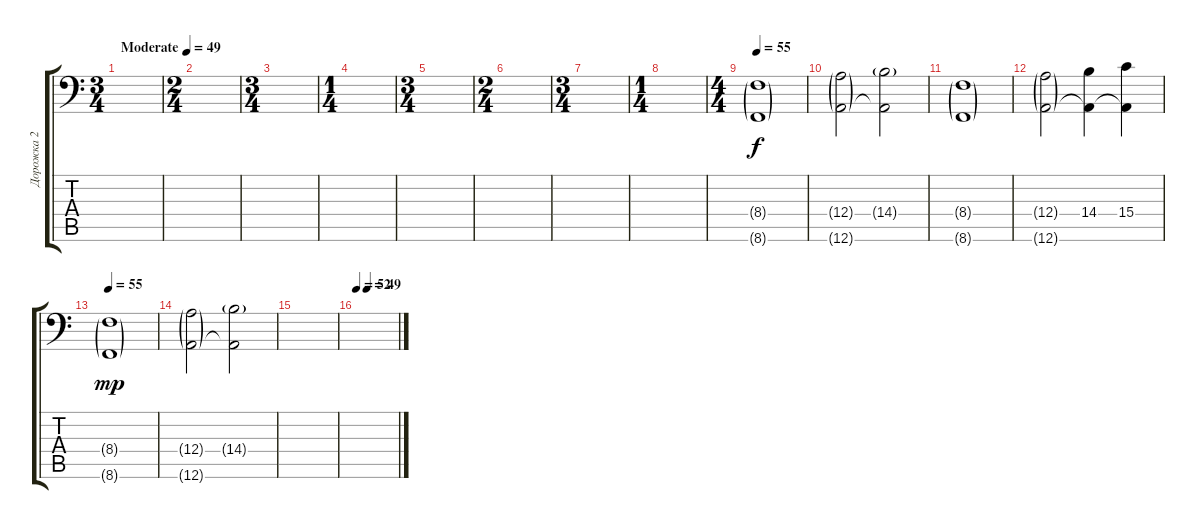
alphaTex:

\track ("Дорожка 2" "Дорожка 2") {instrument pad8sweep}
\staff {score tabs}
\tuning (B3 Gb3 D3 A2 E2 A1) {hide}
\ts (3 4)
\tempo (49 "Moderate")
\clef f4
\ks c
|
\ts (2 4)
|
\ts (3 4)
|
\ts (1 4)
|
\ts (3 4)
|
\ts (2 4)
|
\ts (3 4)
|
\ts (1 4)
|
\ts (4 4)
\tempo 55
(8.4{g} 8.6{g}).1 |
(12.4{g} 12.6{g}).2 (14.4{g} 12.6{t}).2 |
(8.4{g} 8.6{g}).1 |
(12.4{g} 12.6{g}).2 (14.4 12.6{t}).4{dy f} (15.4 12.6{t}).4 |
\tempo 55
(8.4{g} 8.6{g}).1{dy mp} |
(12.4{g} 12.6{g}).2 (14.4{g} 12.6{t}).2 |
|
\tempo 52
\tempo (49 0.25)
